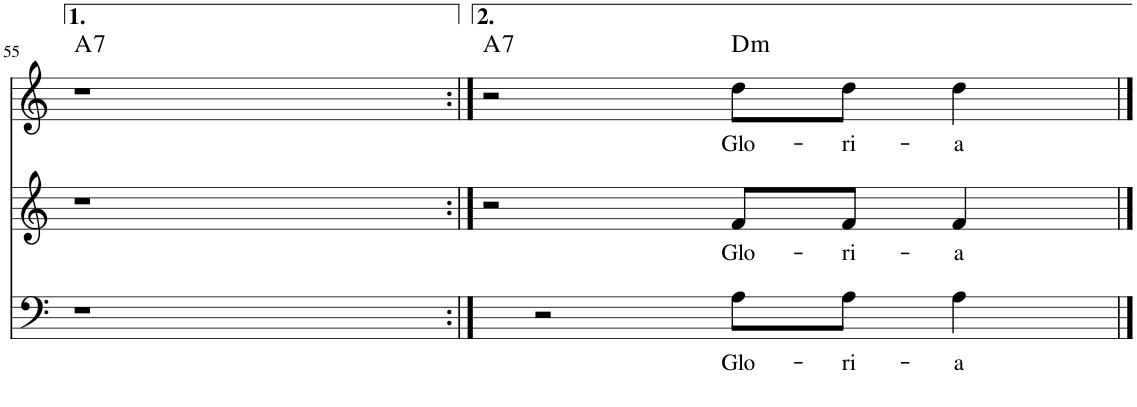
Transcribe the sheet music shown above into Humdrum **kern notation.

**kern	**text	**kern	**text	**kern	**text	**harte
*part1	*part1	*part1	*part1	*part1	*part1	*part1
*staff3	*staff3	*staff2	*staff2	*staff1	*staff1	*
*I"Piano	*	*	*	*	*	*
*I'Pno.	*	*	*	*	*	*
!!LO:PB:g=z
*clefF4	*	*clefG2	*	*clefG2	*	*
*k[]	*	*k[]	*	*k[]	*	*
*M4/4	*	*M4/4	*	*M4/4	*	*
=55	=55	=55	=55	=55	=55	=55
!	!	!	!	!	!	!LO:H:kt=7
1r	.	1r	.	1r	.	A:7
=56:|!	=56:|!	=56:|!	=56:|!	=56:|!	=56:|!	=56:|!
!	!	!	!	!	!	!LO:H:kt=7
2r	.	2r	.	2r	.	A:7
!	!LO:LY:b	!	!LO:LY:b	!	!LO:LY:b	!LO:H:kt=m
8A\L	Glo-	8f/L	Glo-	8dd\L	Glo-	D:min
!	!LO:LY:b	!	!LO:LY:b	!	!LO:LY:b	!
8A\J	-ri-	8f/J	-ri-	8dd\J	-ri-	.
!	!LO:LY:b	!	!LO:LY:b	!	!LO:LY:b	!
4A\	-a	4f/	-a	4dd\	-a	.
==	==	==	==	==	==	==
*-	*-	*-	*-	*-	*-	*-
